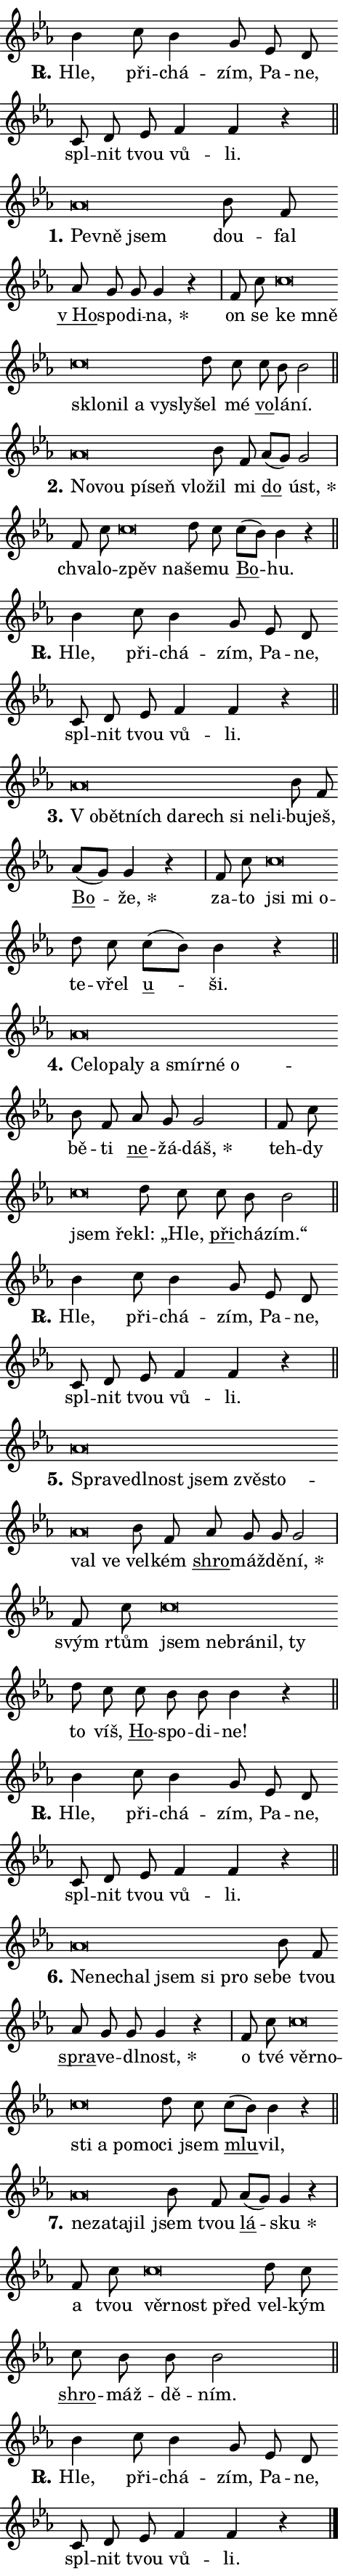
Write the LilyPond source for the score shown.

\version "2.24.0"
\header { tagline = "" }
\paper {
  indent = 0\cm
  top-margin = 0\cm
  right-margin = 0.13\cm % to fit lyric hyphens
  bottom-margin = 0\cm
  left-margin = 0\cm
  paper-width = 8\cm
  page-breaking = #ly:one-page-breaking
  system-system-spacing.basic-distance = #11
  score-system-spacing.basic-distance = #11
  ragged-last = ##f
}


%% Author: Thomas Morley
%% https://lists.gnu.org/archive/html/lilypond-user/2020-05/msg00002.html
#(define (line-position grob)
"Returns position of @var[grob} in current system:
   @code{'start}, if at first time-step
   @code{'end}, if at last time-step
   @code{'middle} otherwise
"
  (let* ((col (ly:item-get-column grob))
         (ln (ly:grob-object col 'left-neighbor))
         (rn (ly:grob-object col 'right-neighbor))
         (col-to-check-left (if (ly:grob? ln) ln col))
         (col-to-check-right (if (ly:grob? rn) rn col))
         (break-dir-left
           (and
             (ly:grob-property col-to-check-left 'non-musical #f)
             (ly:item-break-dir col-to-check-left)))
         (break-dir-right
           (and
             (ly:grob-property col-to-check-right 'non-musical #f)
             (ly:item-break-dir col-to-check-right))))
        (cond ((eqv? 1 break-dir-left) 'start)
              ((eqv? -1 break-dir-right) 'end)
              (else 'middle))))

#(define (tranparent-at-line-position vctor)
  (lambda (grob)
  "Relying on @code{line-position} select the relevant enry from @var{vctor}.
Used to determine transparency,"
    (case (line-position grob)
      ((end) (not (vector-ref vctor 0)))
      ((middle) (not (vector-ref vctor 1)))
      ((start) (not (vector-ref vctor 2))))))

noteHeadBreakVisibility =
#(define-music-function (break-visibility)(vector?)
"Makes @code{NoteHead}s transparent relying on @var{break-visibility}"
#{
  \override NoteHead.transparent =
    #(tranparent-at-line-position break-visibility)
#})

#(define delete-ledgers-for-transparent-note-heads
  (lambda (grob)
    "Reads whether a @code{NoteHead} is transparent.
If so this @code{NoteHead} is removed from @code{'note-heads} from
@var{grob}, which is supposed to be @code{LedgerLineSpanner}.
As a result ledgers are not printed for this @code{NoteHead}"
    (let* ((nhds-array (ly:grob-object grob 'note-heads))
           (nhds-list
             (if (ly:grob-array? nhds-array)
                 (ly:grob-array->list nhds-array)
                 '()))
           ;; Relies on the transparent-property being done before
           ;; Staff.LedgerLineSpanner.after-line-breaking is executed.
           ;; This is fragile ...
           (to-keep
             (remove
               (lambda (nhd)
                 (ly:grob-property nhd 'transparent #f))
               nhds-list)))
      ;; TODO find a better method to iterate over grob-arrays, similiar
      ;; to filter/remove etc for lists
      ;; For now rebuilt from scratch
      (set! (ly:grob-object grob 'note-heads)  '())
      (for-each
        (lambda (nhd)
          (ly:pointer-group-interface::add-grob grob 'note-heads nhd))
        to-keep))))

squashNotes = {
  \override NoteHead.X-extent = #'(-0.2 . 0.2)
  \override NoteHead.Y-extent = #'(-0.75 . 0)
  \override NoteHead.stencil =
    #(lambda (grob)
       (let ((pos (ly:grob-property grob 'staff-position)))
         (begin
           (if (< pos -7) (display "ERROR: Lower brevis then expected\n") (display ""))
           (if (<= pos -6) ly:text-interface::print ly:note-head::print))))
}
unSquashNotes = {
  \revert NoteHead.X-extent
  \revert NoteHead.Y-extent
  \revert NoteHead.stencil
}

hideNotes = \noteHeadBreakVisibility #begin-of-line-visible
unHideNotes = \noteHeadBreakVisibility #all-visible

% work-around for resetting accidentals
% https://lilypond.org/doc/v2.23/Documentation/notation/displaying-rhythms#unmetered-music
cadenzaMeasure = {
  \cadenzaOff
  \partial 1024 s1024
  \cadenzaOn
}

#(define-markup-command (accent layout props text) (markup?)
  "Underline accented syllable"
  (interpret-markup layout props
    #{\markup \override #'(offset . 4.3) \underline { #text }#}))

responsum = \markup \concat {
  "R" \hspace #-1.05 \path #0.1 #'((moveto 0 0.07) (lineto 0.9 0.8)) \hspace #0.05 "."
}

spaceSize = #0.6828661417322834 % exact space size for TeX Gyre Schola

\layout {
  \context {
    \Staff
    \remove "Time_signature_engraver"
    \override LedgerLineSpanner.after-line-breaking = #delete-ledgers-for-transparent-note-heads
  }
  \context {
    \Lyrics {
      \override LyricSpace.minimum-distance = \spaceSize
      \override LyricText.font-name = #"TeX Gyre Schola"
      \override LyricText.font-size = 1
      \override StanzaNumber.font-name = #"TeX Gyre Schola Bold"
      \override StanzaNumber.font-size = 1
    }
  }
  \context {
    \Score 
    \override NoteHead.text =
      #(lambda (grob) 
        (let ((pos (ly:grob-property grob 'staff-position)))
          #{\markup {
            \combine
              \halign #-0.55 \raise #(if (= pos -6) 0 0.5) \override #'(thickness . 2) \draw-line #'(3.2 . 0)
              \musicglyph "noteheads.sM1"
          }#}))
  }
}

% magnetic-lyrics.ily
%
%   written by
%     Jean Abou Samra <jean@abou-samra.fr>
%     Werner Lemberg <wl@gnu.org>
%
%   adapted by
%     Jiri Hon <jiri.hon@gmail.com>
%
% Version 2022-Apr-15

% https://www.mail-archive.com/lilypond-user@gnu.org/msg149350.html

#(define (Left_hyphen_pointer_engraver context)
   "Collect syllable-hyphen-syllable occurrences in lyrics and store
them in properties.  This engraver only looks to the left.  For
example, if the lyrics input is @code{foo -- bar}, it does the
following.

@itemize @bullet
@item
Set the @code{text} property of the @code{LyricHyphen} grob between
@q{foo} and @q{bar} to @code{foo}.

@item
Set the @code{left-hyphen} property of the @code{LyricText} grob with
text @q{foo} to the @code{LyricHyphen} grob between @q{foo} and
@q{bar}.
@end itemize

Use this auxiliary engraver in combination with the
@code{lyric-@/text::@/apply-@/magnetic-@/offset!} hook."
   (let ((hyphen #f)
         (text #f))
     (make-engraver
      (acknowledgers
       ((lyric-syllable-interface engraver grob source-engraver)
        (set! text grob)))
      (end-acknowledgers
       ((lyric-hyphen-interface engraver grob source-engraver)
        ;(when (not (grob::has-interface grob 'lyric-space-interface))
          (set! hyphen grob)));)
      ((stop-translation-timestep engraver)
       (when (and text hyphen)
         (ly:grob-set-object! text 'left-hyphen hyphen))
       (set! text #f)
       (set! hyphen #f)))))

#(define (lyric-text::apply-magnetic-offset! grob)
   "If the space between two syllables is less than the value in
property @code{LyricText@/.details@/.squash-threshold}, move the right
syllable to the left so that it gets concatenated with the left
syllable.

Use this function as a hook for
@code{LyricText@/.after-@/line-@/breaking} if the
@code{Left_@/hyphen_@/pointer_@/engraver} is active."
   (let ((hyphen (ly:grob-object grob 'left-hyphen #f)))
     (when hyphen
       (let ((left-text (ly:spanner-bound hyphen LEFT)))
         (when (grob::has-interface left-text 'lyric-syllable-interface)
           (let* ((common (ly:grob-common-refpoint grob left-text X))
                  (this-x-ext (ly:grob-extent grob common X))
                  (left-x-ext
                   (begin
                     ;; Trigger magnetism for left-text.
                     (ly:grob-property left-text 'after-line-breaking)
                     (ly:grob-extent left-text common X)))
                  ;; `delta` is the gap width between two syllables.
                  (delta (- (interval-start this-x-ext)
                            (interval-end left-x-ext)))
                  (details (ly:grob-property grob 'details))
                  (threshold (assoc-get 'squash-threshold details 0.2)))
             (when (< delta threshold)
               (let* (;; We have to manipulate the input text so that
                      ;; ligatures crossing syllable boundaries are not
                      ;; disabled.  For languages based on the Latin
                      ;; script this is essentially a beautification.
                      ;; However, for non-Western scripts it can be a
                      ;; necessity.
                      (lt (ly:grob-property left-text 'text))
                      (rt (ly:grob-property grob 'text))
                      (is-space (grob::has-interface hyphen 'lyric-space-interface))
                      (space (if is-space " " ""))
                      (extra-delta (if is-space spaceSize 0))
                      ;; Append new syllable.
                      (ltrt-space (if (and (string? lt) (string? rt))
                                (string-append lt space rt)
                                (make-concat-markup (list lt space rt))))
                      ;; Right-align `ltrt` to the right side.
                      (ltrt-space-markup (grob-interpret-markup
                               grob
                               (make-translate-markup
                                (cons (interval-length this-x-ext) 0)
                                (make-right-align-markup ltrt-space)))))
                 (begin
                   ;; Don't print `left-text`.
                   (ly:grob-set-property! left-text 'stencil #f)
                   ;; Set text and stencil (which holds all collected
                   ;; syllables so far) and shift it to the left.
                   (ly:grob-set-property! grob 'text ltrt-space)
                   (ly:grob-set-property! grob 'stencil ltrt-space-markup)
                   (ly:grob-translate-axis! grob (- (- delta extra-delta)) X))))))))))


#(define (lyric-hyphen::displace-bounds-first grob)
   ;; Make very sure this callback isn't triggered too early.
   (let ((left (ly:spanner-bound grob LEFT))
         (right (ly:spanner-bound grob RIGHT)))
     (ly:grob-property left 'after-line-breaking)
     (ly:grob-property right 'after-line-breaking)
     (ly:lyric-hyphen::print grob)))

squashThreshold = #0.4

\layout {
  \context {
    \Lyrics
    \consists #Left_hyphen_pointer_engraver
    \override LyricText.after-line-breaking =
      #lyric-text::apply-magnetic-offset!
    \override LyricHyphen.stencil = #lyric-hyphen::displace-bounds-first
    \override LyricText.details.squash-threshold = \squashThreshold
    \override LyricHyphen.minimum-distance = 0
    \override LyricHyphen.minimum-length = \squashThreshold
  }
}

squashText = \override LyricText.details.squash-threshold = 9999
unSquashText = \override LyricText.details.squash-threshold = \squashThreshold

leftText = \override LyricText.self-alignment-X = #LEFT
unLeftText = \revert LyricText.self-alignment-X

starOffset = #(lambda (grob) 
                (let ((x_offset (ly:self-alignment-interface::aligned-on-x-parent grob)))
                  (if (= x_offset 0) 0 (+ x_offset 1.2))))

star = #(define-music-function (syllable)(string?)
"Append star separator at the end of a syllable"
#{
  \once \override LyricText.X-offset = #starOffset
  \lyricmode { \markup {
    #syllable
    \override #'((font-name . "TeX Gyre Schola Bold")) \hspace #0.2 \lower #0.65 \larger "*"
  } }
#})

starAccent = #(define-music-function (syllable)(string?)
"Append star separator at the end of a syllable and make accent"
#{
  \once \override LyricText.X-offset = #starOffset
  \lyricmode { \markup {
    \accent #syllable
    \override #'((font-name . "TeX Gyre Schola Bold")) \hspace #0.2 \lower #0.65 \larger "*"
  } }
#})

breath = #(define-music-function (syllable)(string?)
"Append breathing indicator at the end of a syllable"
#{
  \lyricmode { \markup { #syllable "+" } }
#})

optionalBreath = #(define-music-function (syllable)(string?)
"Append optional breathing indicator at the end of a syllable"
#{
  \lyricmode { \markup { #syllable "(+)" } }
#})


\score {
    <<
        \new Voice = "melody" { \cadenzaOn \key es \major \relative { bes'4 c8 bes4 g8 \bar "" es d \bar "" c d es \bar "" f4 f r \cadenzaMeasure \bar "||" \break } }
        \new Lyrics \lyricsto "melody" { \lyricmode { \set stanza = \responsum
Hle, při -- chá -- zím, Pa -- ne, spl -- nit tvou vů -- li. } }
    >>
    \layout {}
}

\score {
    <<
        \new Voice = "melody" { \cadenzaOn \key es \major \relative { \squashNotes as'\breve*1/16 \hideNotes \breve*1/16 \breve*1/16 \bar "" \unHideNotes \unSquashNotes bes8 f \bar "" as g g g4 r \cadenzaMeasure \bar "|" f8 c' \bar "" \squashNotes c\breve*1/16 \hideNotes \breve*1/16 \bar "" \breve*1/16 \bar "" \breve*1/16 \bar "" \breve*1/16 \bar "" \breve*1/16 \breve*1/16 \bar "" \unHideNotes \unSquashNotes d8 c \bar "" c bes bes2 \cadenzaMeasure \bar "||" \break } }
        \new Lyrics \lyricsto "melody" { \lyricmode { \set stanza = "1."
\leftText Pev -- \squashText ně jsem \unLeftText \unSquashText dou -- fal \markup \accent "v Ho" -- spo -- di -- \star na, on se \leftText ke \squashText mně sklo -- nil a vy -- sly -- \unLeftText \unSquashText šel mé \markup \accent vo -- lá -- ní. } }
    >>
    \layout {}
}

\score {
    <<
        \new Voice = "melody" { \cadenzaOn \key es \major \relative { \squashNotes as'\breve*1/16 \hideNotes \breve*1/16 \bar "" \breve*1/16 \bar "" \breve*1/16 \breve*1/16 \bar "" \unHideNotes \unSquashNotes bes8 f \bar "" as[( g)] g2 \cadenzaMeasure \bar "|" f8 c' \bar "" \squashNotes c\breve*1/16 \hideNotes \breve*1/16 \bar "" \unHideNotes \unSquashNotes d8 c \bar "" c[( bes)] bes4 r \cadenzaMeasure \bar "||" \break } }
        \new Lyrics \lyricsto "melody" { \lyricmode { \set stanza = "2."
\leftText No -- \squashText vou pí -- seň vlo -- \unLeftText \unSquashText žil mi \markup \accent do \star úst, chva -- lo -- \leftText zpěv \squashText na -- \unLeftText \unSquashText še -- mu \markup \accent Bo -- hu. } }
    >>
    \layout {}
}

\score {
    <<
        \new Voice = "melody" { \cadenzaOn \key es \major \relative { bes'4 c8 bes4 g8 \bar "" es d \bar "" c d es \bar "" f4 f r \cadenzaMeasure \bar "||" \break } }
        \new Lyrics \lyricsto "melody" { \lyricmode { \set stanza = \responsum
Hle, při -- chá -- zím, Pa -- ne, spl -- nit tvou vů -- li. } }
    >>
    \layout {}
}

\score {
    <<
        \new Voice = "melody" { \cadenzaOn \key es \major \relative { \squashNotes as'\breve*1/16 \hideNotes \breve*1/16 \bar "" \breve*1/16 \bar "" \breve*1/16 \bar "" \breve*1/16 \bar "" \breve*1/16 \bar "" \breve*1/16 \breve*1/16 \bar "" \unHideNotes \unSquashNotes bes8 f \bar "" as[( g)] g4 r \cadenzaMeasure \bar "|" f8 c' \bar "" \squashNotes c\breve*1/16 \hideNotes \breve*1/16 \breve*1/16 \bar "" \unHideNotes \unSquashNotes d8 c \bar "" c[( bes)] bes4 r \cadenzaMeasure \bar "||" \break } }
        \new Lyrics \lyricsto "melody" { \lyricmode { \set stanza = "3."
\leftText "V o" -- \squashText bět -- ních da -- rech si ne -- li -- \unLeftText \unSquashText bu -- ješ, \markup \accent Bo -- \star že, za -- to \leftText jsi \squashText mi o -- \unLeftText \unSquashText te -- vřel \markup \accent u -- ši. } }
    >>
    \layout {}
}

\score {
    <<
        \new Voice = "melody" { \cadenzaOn \key es \major \relative { \squashNotes as'\breve*1/16 \hideNotes \breve*1/16 \bar "" \breve*1/16 \bar "" \breve*1/16 \bar "" \breve*1/16 \bar "" \breve*1/16 \bar "" \breve*1/16 \breve*1/16 \bar "" \unHideNotes \unSquashNotes bes8 f \bar "" as g g2 \cadenzaMeasure \bar "|" f8 c' \bar "" \squashNotes c\breve*1/16 \hideNotes \breve*1/16 \bar "" \unHideNotes \unSquashNotes d8 c \bar "" c bes bes2 \cadenzaMeasure \bar "||" \break } }
        \new Lyrics \lyricsto "melody" { \lyricmode { \set stanza = "4."
\leftText Ce -- \squashText lo -- pa -- ly a smír -- né o -- \unLeftText \unSquashText bě -- ti \markup \accent ne -- žá -- \star dáš, teh -- dy \leftText jsem \squashText ře -- \unLeftText \unSquashText kl: „Hle, \markup \accent při -- chá -- zím.“ } }
    >>
    \layout {}
}

\score {
    <<
        \new Voice = "melody" { \cadenzaOn \key es \major \relative { bes'4 c8 bes4 g8 \bar "" es d \bar "" c d es \bar "" f4 f r \cadenzaMeasure \bar "||" \break } }
        \new Lyrics \lyricsto "melody" { \lyricmode { \set stanza = \responsum
Hle, při -- chá -- zím, Pa -- ne, spl -- nit tvou vů -- li. } }
    >>
    \layout {}
}

\score {
    <<
        \new Voice = "melody" { \cadenzaOn \key es \major \relative { \squashNotes as'\breve*1/16 \hideNotes \breve*1/16 \bar "" \breve*1/16 \bar "" \breve*1/16 \bar "" \breve*1/16 \bar "" \breve*1/16 \bar "" \breve*1/16 \bar "" \breve*1/16 \breve*1/16 \bar "" \unHideNotes \unSquashNotes bes8 f \bar "" as g g g2 \cadenzaMeasure \bar "|" f8 c' \bar "" \squashNotes c\breve*1/16 \hideNotes \breve*1/16 \bar "" \breve*1/16 \bar "" \breve*1/16 \breve*1/16 \bar "" \unHideNotes \unSquashNotes d8 c \bar "" c bes bes bes4 r \cadenzaMeasure \bar "||" \break } }
        \new Lyrics \lyricsto "melody" { \lyricmode { \set stanza = "5."
\leftText Spra -- \squashText ve -- dl -- nost jsem zvě -- sto -- val ve \unLeftText \unSquashText vel -- kém \markup \accent shro -- máž -- dě -- \star ní, svým rtům \leftText jsem \squashText ne -- brá -- nil, ty \unLeftText \unSquashText to víš, \markup \accent Ho -- spo -- di -- ne! } }
    >>
    \layout {}
}

\score {
    <<
        \new Voice = "melody" { \cadenzaOn \key es \major \relative { bes'4 c8 bes4 g8 \bar "" es d \bar "" c d es \bar "" f4 f r \cadenzaMeasure \bar "||" \break } }
        \new Lyrics \lyricsto "melody" { \lyricmode { \set stanza = \responsum
Hle, při -- chá -- zím, Pa -- ne, spl -- nit tvou vů -- li. } }
    >>
    \layout {}
}

\score {
    <<
        \new Voice = "melody" { \cadenzaOn \key es \major \relative { \squashNotes as'\breve*1/16 \hideNotes \breve*1/16 \bar "" \breve*1/16 \bar "" \breve*1/16 \bar "" \breve*1/16 \bar "" \breve*1/16 \breve*1/16 \bar "" \unHideNotes \unSquashNotes bes8 f \bar "" as g g g4 r \cadenzaMeasure \bar "|" f8 c' \bar "" \squashNotes c\breve*1/16 \hideNotes \breve*1/16 \bar "" \breve*1/16 \bar "" \breve*1/16 \bar "" \breve*1/16 \breve*1/16 \bar "" \unHideNotes \unSquashNotes d8 c \bar "" c[( bes)] bes4 r \cadenzaMeasure \bar "||" \break } }
        \new Lyrics \lyricsto "melody" { \lyricmode { \set stanza = "6."
\leftText Ne -- \squashText ne -- chal jsem si pro se -- \unLeftText \unSquashText be tvou \markup \accent spra -- ve -- dl -- \star nost, o tvé \leftText věr -- \squashText no -- sti a po -- mo -- \unLeftText \unSquashText ci jsem \markup \accent mlu -- vil, } }
    >>
    \layout {}
}

\score {
    <<
        \new Voice = "melody" { \cadenzaOn \key es \major \relative { \squashNotes as'\breve*1/16 \hideNotes \breve*1/16 \bar "" \breve*1/16 \breve*1/16 \bar "" \unHideNotes \unSquashNotes bes8 f \bar "" as[( g)] g4 r \cadenzaMeasure \bar "|" f8 c' \bar "" \squashNotes c\breve*1/16 \hideNotes \breve*1/16 \breve*1/16 \bar "" \unHideNotes \unSquashNotes d8 c \bar "" c bes bes bes2 \cadenzaMeasure \bar "||" \break } }
        \new Lyrics \lyricsto "melody" { \lyricmode { \set stanza = "7."
\leftText ne -- \squashText za -- ta -- jil \unLeftText \unSquashText jsem tvou \markup \accent lá -- \star sku a tvou \leftText věr -- \squashText nost před \unLeftText \unSquashText vel -- kým \markup \accent shro -- máž -- dě -- ním. } }
    >>
    \layout {}
}

\score {
    <<
        \new Voice = "melody" { \cadenzaOn \key es \major \relative { bes'4 c8 bes4 g8 \bar "" es d \bar "" c d es \bar "" f4 f r \cadenzaMeasure \bar "||" \break } \bar "|." }
        \new Lyrics \lyricsto "melody" { \lyricmode { \set stanza = \responsum
Hle, při -- chá -- zím, Pa -- ne, spl -- nit tvou vů -- li. } }
    >>
    \layout {}
}
